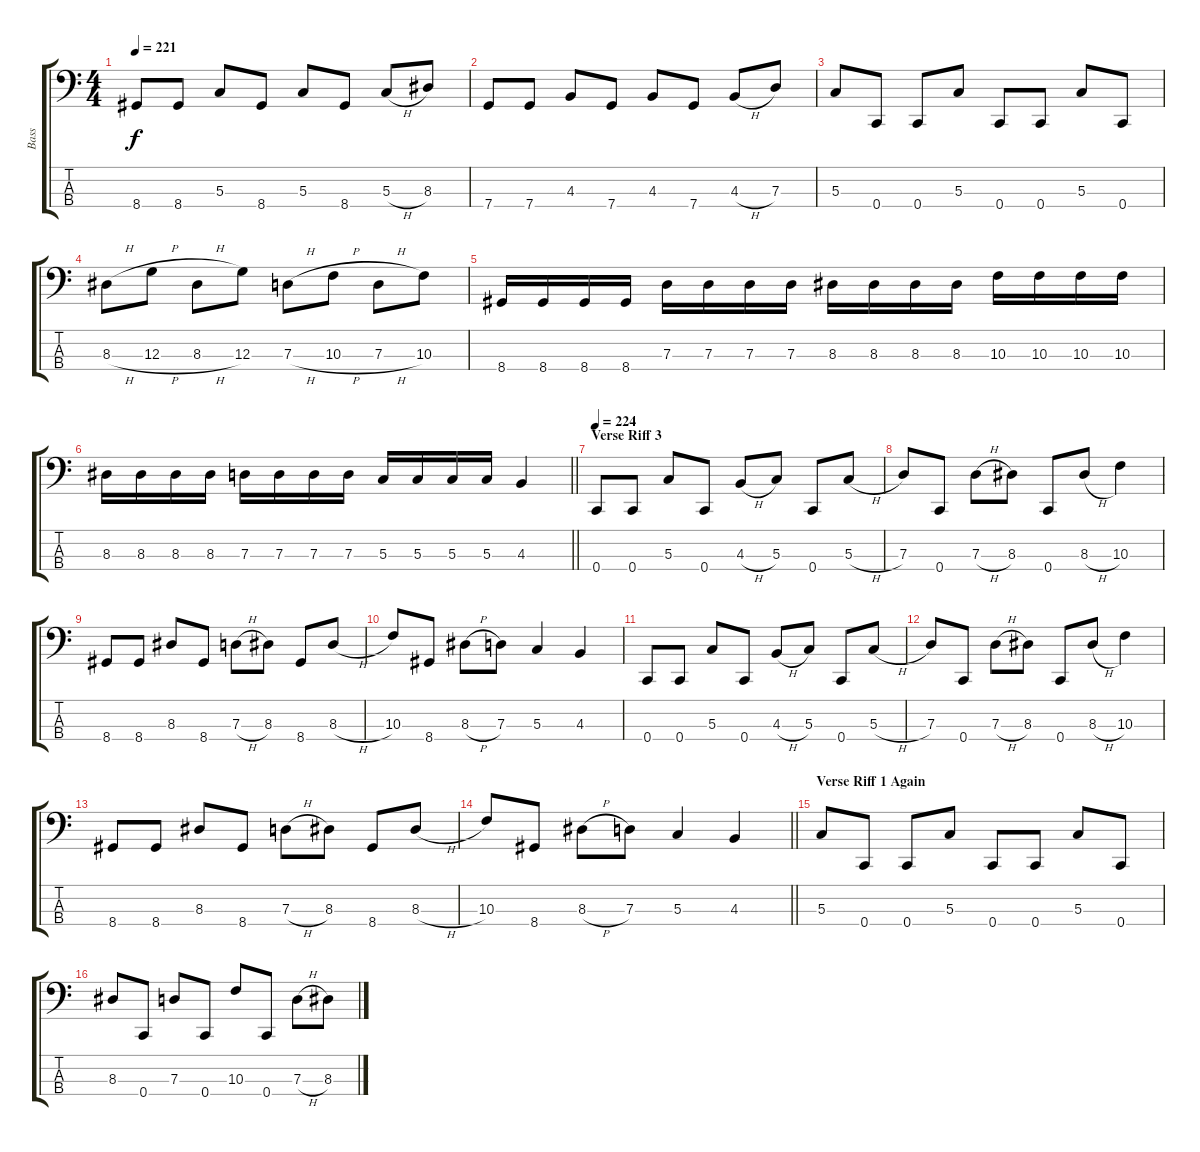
\track ("Bass" "Bass") {instrument electricbassfinger}
\staff {score tabs}
\tuning (F2 C2 G1 C1) {hide}
\ts (4 4)
\tempo 221
\clef f4
\ks c
8.4.8{dy f} 8.4.8 5.3.8 8.4.8 5.3.8 8.4.8 5.3{h}.8 8.3.8 |
7.4.8 7.4.8 4.3.8 7.4.8 4.3.8 7.4.8 4.3{h}.8 7.3.8 |
5.3.8 0.4.8 0.4.8 5.3.8 0.4.8 0.4.8 5.3.8 0.4.8 |
8.3{h}.8 12.3{h}.8 8.3{h}.8 12.3.8 7.3{h}.8 10.3{h}.8 7.3{h}.8 10.3.8 |
8.4.16 8.4.16 8.4.16 8.4.16 7.3.16 7.3.16 7.3.16 7.3.16 8.3.16 8.3.16 8.3.16 8.3.16 10.3.16 10.3.16 10.3.16 10.3.16 |
\barLineRight lightlight
8.3.16 8.3.16 8.3.16 8.3.16 7.3.16 7.3.16 7.3.16 7.3.16 5.3.16 5.3.16 5.3.16 5.3.16 4.3.4 |
\section ("" "Verse Riff 3")
\tempo 224
0.4.8 0.4.8 5.3.8 0.4.8 4.3{h}.8 5.3.8 0.4.8 5.3{h}.8 |
7.3.8 0.4.8 7.3{h}.8 8.3.8 0.4.8 8.3{h}.8 10.3.4 |
8.4.8 8.4.8 8.3.8 8.4.8 7.3{h}.8 8.3.8 8.4.8 8.3{h}.8 |
10.3.8 8.4.8 8.3{h}.8 7.3.8 5.3.4 4.3.4 |
0.4.8 0.4.8 5.3.8 0.4.8 4.3{h}.8 5.3.8 0.4.8 5.3{h}.8 |
7.3.8 0.4.8 7.3{h}.8 8.3.8 0.4.8 8.3{h}.8 10.3.4 |
8.4.8 8.4.8 8.3.8 8.4.8 7.3{h}.8 8.3.8 8.4.8 8.3{h}.8 |
\barLineRight lightlight
10.3.8 8.4.8 8.3{h}.8 7.3.8 5.3.4 4.3.4 |
\section ("" "Verse Riff 1 Again")
5.3.8 0.4.8 0.4.8 5.3.8 0.4.8 0.4.8 5.3.8 0.4.8 |
8.3.8 0.4.8 7.3.8 0.4.8 10.3.8 0.4.8 7.3{h}.8 8.3.8
